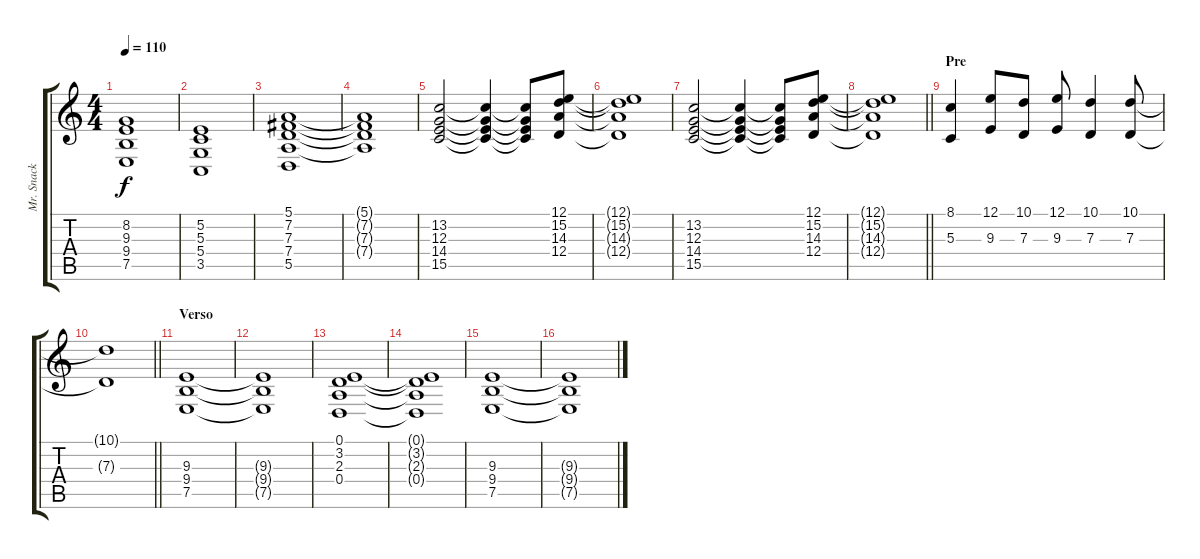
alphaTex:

\track ("Mr. Snack Teclado" "Mr. Snack ") {instrument synthstrings2}
\staff {score tabs}
\tuning (E4 B3 G3 D3 A2 E2) {hide}
\ts (4 4)
\tempo 110
\clef g2
\ks c
(8.2 9.3 9.4 7.5).1{dy f} |
(5.2 5.3 5.4 3.5).1 |
(5.1 7.2 7.3 7.4 5.5).1 |
(5.1{t} 7.2{t} 7.3{t} 7.4{t}).1 |
(13.2 12.3 14.4 15.5).2 (13.2{t} 12.3{t} 14.4{t} 15.5{t}).4 (13.2{t} 12.3{t} 14.4{t} 15.5{t}).8 (12.1 15.2 14.3 12.4).8 |
(12.1{t} 15.2{t} 14.3{t} 12.4{t}).1 |
(13.2 12.3 14.4 15.5).2 (13.2{t} 12.3{t} 14.4{t} 15.5{t}).4 (13.2{t} 12.3{t} 14.4{t} 15.5{t}).8 (12.1 15.2 14.3 12.4).8 |
\barLineRight lightlight
(12.1{t} 15.2{t} 14.3{t} 12.4{t}).1 |
\section ("" "Pre")
(8.1 5.3).4{volume 11 instrument stringensemble1} (12.1 9.3).8 (10.1 7.3).8 (12.1 9.3).8 (10.1 7.3).4 (10.1 7.3).8 |
\barLineRight lightlight
(10.1{t} 7.3{t}).1 |
\section ("" "Verso")
(9.3 9.4 7.5).1{volume 6 instrument pad7halo} |
(9.3{t} 9.4{t} 7.5{t}).1 |
(0.1 3.2 2.3 0.4).1 |
(0.1{t} 3.2{t} 2.3{t} 0.4{t}).1 |
(9.3 9.4 7.5).1{volume 6 instrument pad7halo} |
(9.3{t} 9.4{t} 7.5{t}).1
